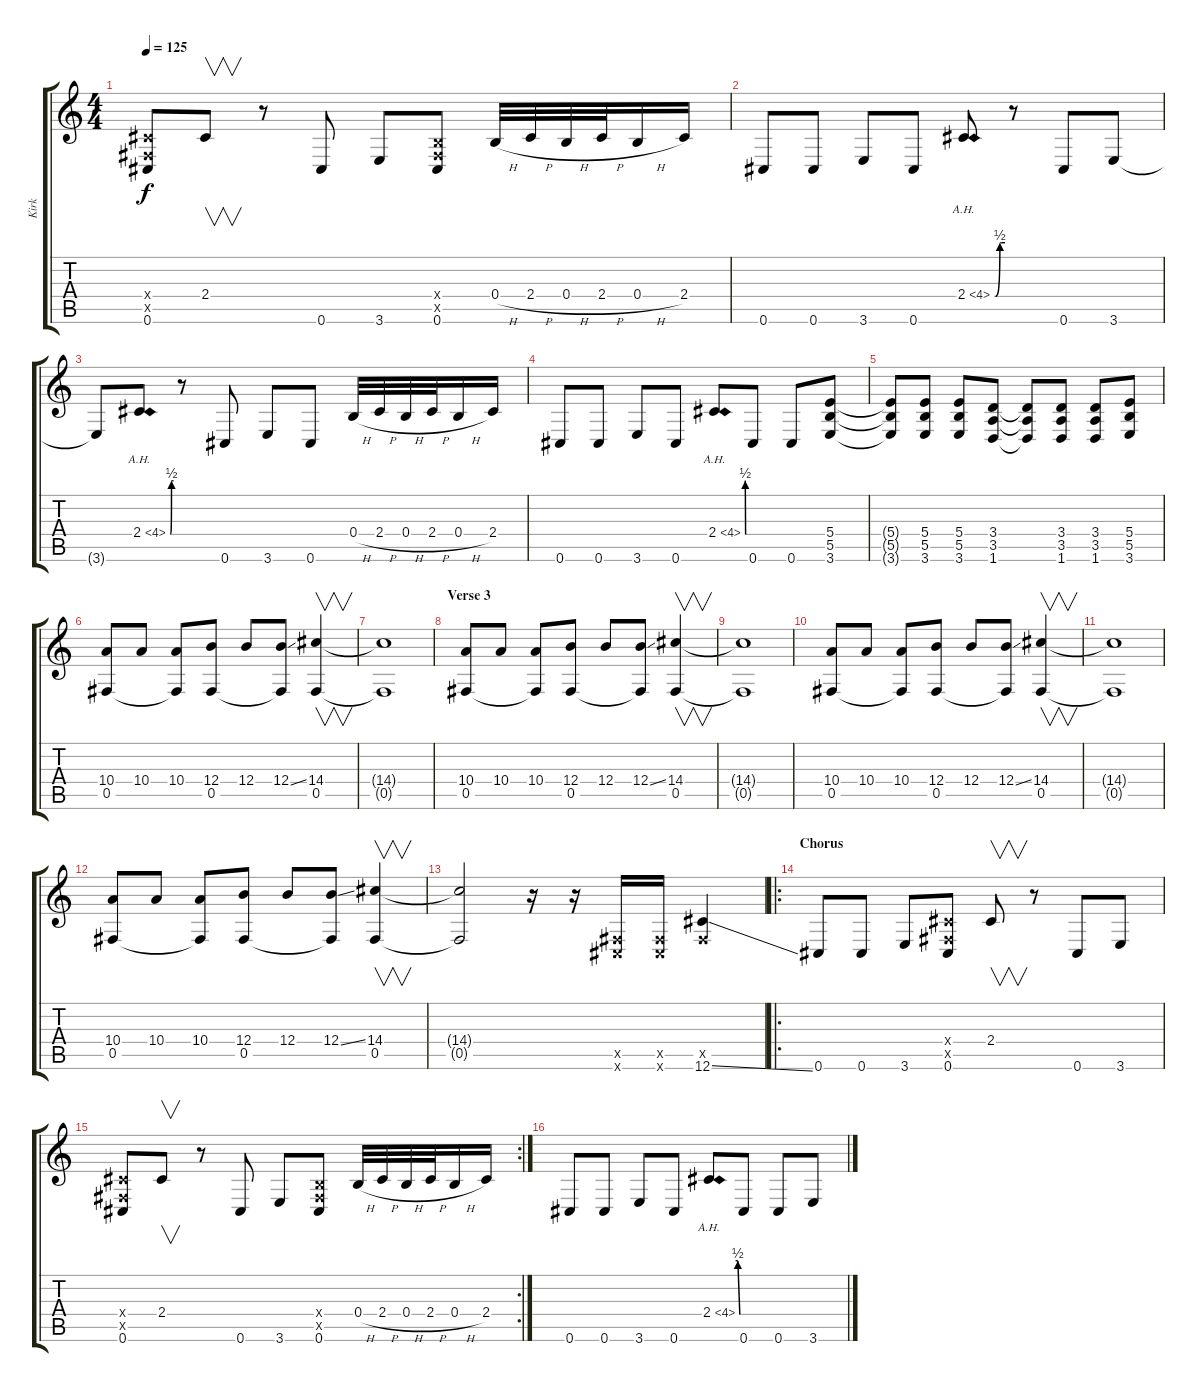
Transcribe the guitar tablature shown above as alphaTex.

\track ("Kirk" "Kirk") {instrument distortionguitar}
\staff {score tabs}
\tuning (Db4 Ab3 E3 B2 Gb2 Db2) {hide}
\ts (4 4)
\tempo 125
\clef g2
\ks c
(2.4{x} 0.5{x} 0.6).8{dy f} 2.4.8{v} r.8 0.6.8 3.6.8 (0.4{x} 0.5{x} 0.6).8 0.4{h}.32 2.4{h}.32 0.4{h}.32 2.4{h}.32 0.4{h}.16 2.4.16 |
0.6.8 0.6.8 3.6.8 0.6.8 2.4{be (custom 0 0 2 0 4 0 30 2 32 2 34 2 39 2 60 2) ah 2}.8 r.8 0.6.8 3.6.8 |
3.6{t}.8 2.4{be (custom 0 0 2 0 20 2 30 2 32 2 60 2) ah 2}.8 r.8 0.6.8 3.6.8 0.6.8 0.4{h}.32 2.4{h}.32 0.4{h}.32 2.4{h}.32 0.4{h}.16 2.4.16 |
0.6.8 0.6.8 3.6.8 0.6.8 2.4{be (custom 0 0 2 0 4 0 30 2 32 2 34 2 39 2 60 2) ah 2}.8 0.6.8 0.6.8 (5.4 5.5 3.6).8 |
(5.4{t} 5.5{t} 3.6{t}).8 (5.4 5.5 3.6).8 (5.4 5.5 3.6).8 (3.4 3.5 1.6).8 (3.4{t} 3.5{t} 1.6{t}).8 (3.4 3.5 1.6).8 (3.4 3.5 1.6).8 (5.4 5.5 3.6).8 |
(10.4 0.5).8 10.4.8 (10.4 0.5{t}).8 (12.4 0.5).8 12.4.8 (12.4{ss} 0.5{t}).8 (14.4 0.5).4{v} |
(14.4{t} 0.5{t}).1 |
\section ("" "Verse 3")
(10.4 0.5).8 10.4.8 (10.4 0.5{t}).8 (12.4 0.5).8 12.4.8 (12.4{ss} 0.5{t}).8 (14.4 0.5).4{v} |
(14.4{t} 0.5{t}).1 |
(10.4 0.5).8 10.4.8 (10.4 0.5{t}).8 (12.4 0.5).8 12.4.8 (12.4{ss} 0.5{t}).8 (14.4 0.5).4{v} |
(14.4{t} 0.5{t}).1 |
(10.4 0.5).8 10.4.8 (10.4 0.5{t}).8 (12.4 0.5).8 12.4.8 (12.4{ss} 0.5{t}).8 (14.4 0.5).4{v} |
(14.4{t} 0.5{t}).2 r.16 r.16 (0.5{x} 0.6{x}).16 (0.5{x} 0.6{x}).16 (0.5{x} 12.6{ss}).4 |
\ro
\section ("" "Chorus")
0.6.8 0.6.8 3.6.8 (2.4{x} 0.5{x} 0.6).8 2.4.8{v} r.8 0.6.8 3.6.8 |
\rc 2
(2.4{x} 0.5{x} 0.6).8 2.4.8{v} r.8 0.6.8 3.6.8 (0.4{x} 0.5{x} 0.6).8 0.4{h}.32 2.4{h}.32 0.4{h}.32 2.4{h}.32 0.4{h}.16 2.4.16 |
0.6.8 0.6.8 3.6.8 0.6.8 2.4{be (custom 0 0 2 0 4 0 30 2 32 2 34 2 39 2 60 2) ah 2}.8 0.6.8 0.6.8 3.6.8
